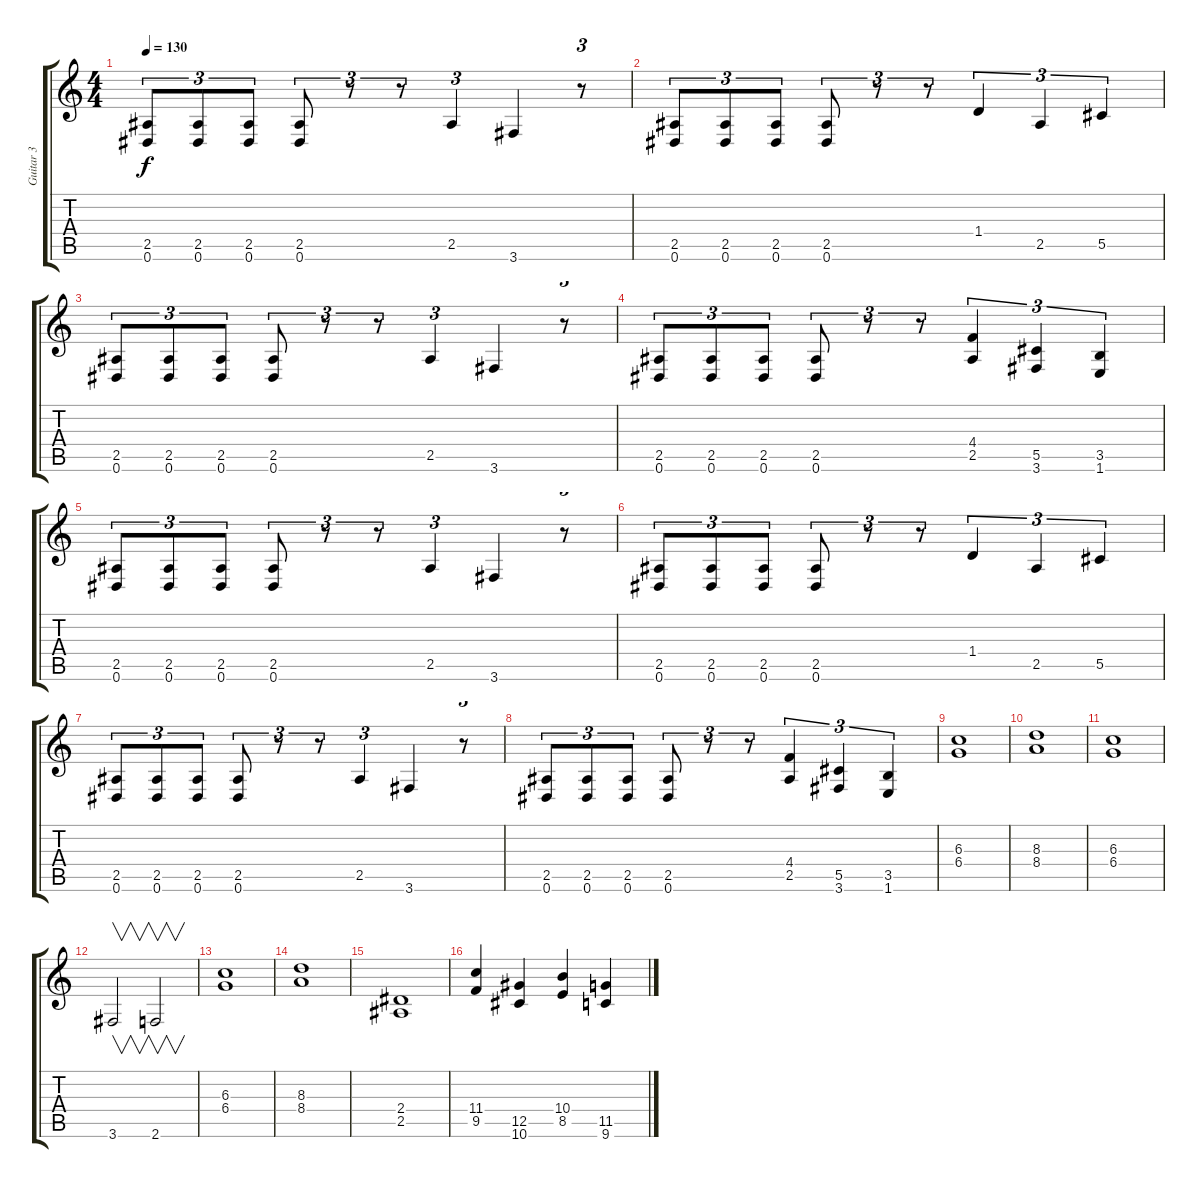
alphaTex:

\track ("Guitar 3" "Guitar 3") {instrument distortionguitar}
\staff {score tabs}
\tuning (Eb4 Bb3 Gb3 Db3 Ab2 Eb2) {hide}
\ts (4 4)
\tempo 130
\clef g2
\ks c
(2.5 0.6).8{tu (3 2) dy f} (2.5 0.6).8{tu (3 2)} (2.5 0.6).8{tu (3 2)} (2.5 0.6).8{tu (3 2)} r.8{tu (3 2)} r.8{tu (3 2)} 2.5.4{tu (3 2)} 3.6.4 r.8{tu (3 2)} |
(2.5 0.6).8{tu (3 2)} (2.5 0.6).8{tu (3 2)} (2.5 0.6).8{tu (3 2)} (2.5 0.6).8{tu (3 2)} r.8{tu (3 2)} r.8{tu (3 2)} 1.4.4{tu (3 2)} 2.5.4{tu (3 2)} 5.5.4{tu (3 2)} |
(2.5 0.6).8{tu (3 2)} (2.5 0.6).8{tu (3 2)} (2.5 0.6).8{tu (3 2)} (2.5 0.6).8{tu (3 2)} r.8{tu (3 2)} r.8{tu (3 2)} 2.5.4{tu (3 2)} 3.6.4 r.8{tu (3 2)} |
(2.5 0.6).8{tu (3 2)} (2.5 0.6).8{tu (3 2)} (2.5 0.6).8{tu (3 2)} (2.5 0.6).8{tu (3 2)} r.8{tu (3 2)} r.8{tu (3 2)} (4.4 2.5).4{tu (3 2)} (5.5 3.6).4{tu (3 2)} (3.5 1.6).4{tu (3 2)} |
(2.5 0.6).8{tu (3 2)} (2.5 0.6).8{tu (3 2)} (2.5 0.6).8{tu (3 2)} (2.5 0.6).8{tu (3 2)} r.8{tu (3 2)} r.8{tu (3 2)} 2.5.4{tu (3 2)} 3.6.4 r.8{tu (3 2)} |
(2.5 0.6).8{tu (3 2)} (2.5 0.6).8{tu (3 2)} (2.5 0.6).8{tu (3 2)} (2.5 0.6).8{tu (3 2)} r.8{tu (3 2)} r.8{tu (3 2)} 1.4.4{tu (3 2)} 2.5.4{tu (3 2)} 5.5.4{tu (3 2)} |
(2.5 0.6).8{tu (3 2)} (2.5 0.6).8{tu (3 2)} (2.5 0.6).8{tu (3 2)} (2.5 0.6).8{tu (3 2)} r.8{tu (3 2)} r.8{tu (3 2)} 2.5.4{tu (3 2)} 3.6.4 r.8{tu (3 2)} |
(2.5 0.6).8{tu (3 2)} (2.5 0.6).8{tu (3 2)} (2.5 0.6).8{tu (3 2)} (2.5 0.6).8{tu (3 2)} r.8{tu (3 2)} r.8{tu (3 2)} (4.4 2.5).4{tu (3 2)} (5.5 3.6).4{tu (3 2)} (3.5 1.6).4{tu (3 2)} |
(6.3 6.4).1 |
(8.3 8.4).1 |
(6.3 6.4).1 |
3.6.2{v} 2.6.2{v} |
(6.3 6.4).1 |
(8.3 8.4).1 |
(2.4 2.5).1 |
(11.4 9.5).4 (12.5 10.6).4 (10.4 8.5).4 (11.5 9.6).4
